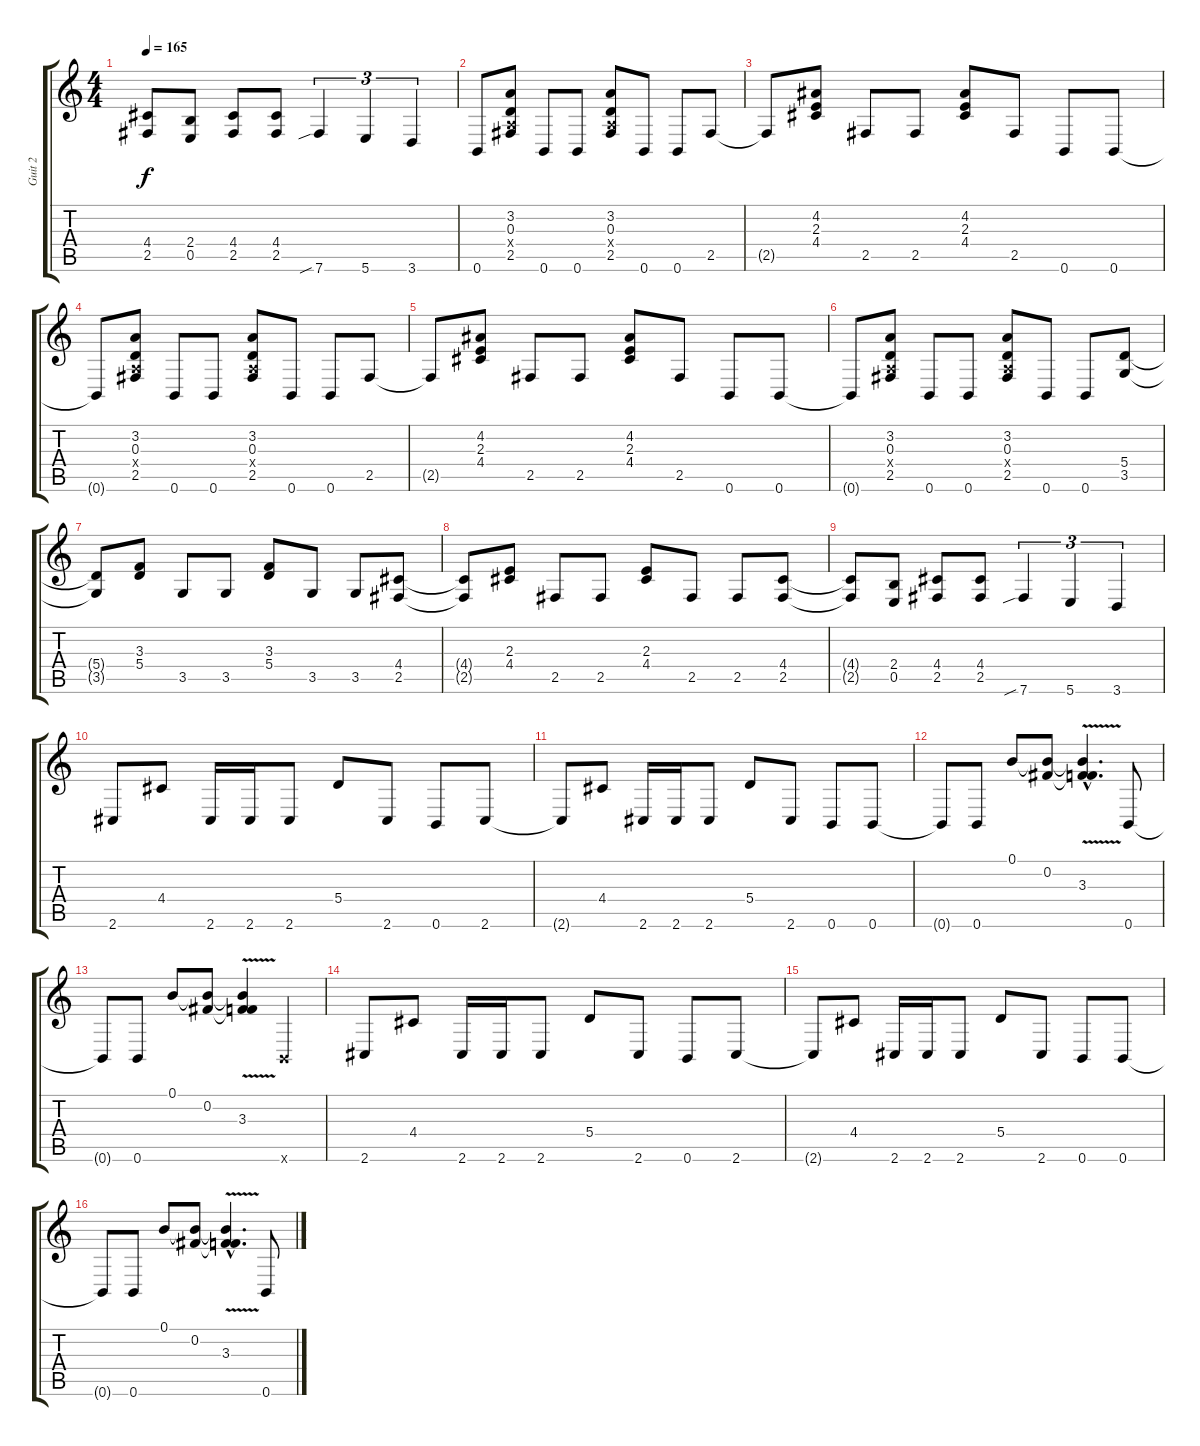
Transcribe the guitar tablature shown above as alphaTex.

\track ("Guit 2" "Guit 2") {instrument distortionguitar}
\staff {score tabs}
\tuning (B3 Gb3 D3 A2 E2 B1) {hide}
\ts (4 4)
\tempo 165
\clef g2
\ks c
(4.4{t} 2.5{t}).8{dy f} (2.4 0.5).8 (4.4 2.5).8 (4.4 2.5).8 7.6{sib}.4{tu (3 2)} 5.6.4{tu (3 2)} 3.6.4{tu (3 2)} |
0.6.8 (3.2 0.3 0.4{x} 2.5).8 0.6.8 0.6.8 (3.2 0.3 0.4{x} 2.5).8 0.6.8 0.6.8 2.5.8 |
2.5{t}.8 (4.2 2.3 4.4).8 2.5.8 2.5.8 (4.2 2.3 4.4).8 2.5.8 0.6.8 0.6.8 |
0.6{t}.8 (3.2 0.3 0.4{x} 2.5).8 0.6.8 0.6.8 (3.2 0.3 0.4{x} 2.5).8 0.6.8 0.6.8 2.5.8 |
2.5{t}.8 (4.2 2.3 4.4).8 2.5.8 2.5.8 (4.2 2.3 4.4).8 2.5.8 0.6.8 0.6.8 |
0.6{t}.8 (3.2 0.3 0.4{x} 2.5).8 0.6.8 0.6.8 (3.2 0.3 0.4{x} 2.5).8 0.6.8 0.6.8 (5.4 3.5).8 |
(5.4{t} 3.5{t}).8 (3.3 5.4).8 3.5.8 3.5.8 (3.3 5.4).8 3.5.8 3.5.8 (4.4 2.5).8 |
(4.4{t} 2.5{t}).8 (2.3 4.4).8 2.5.8 2.5.8 (2.3 4.4).8 2.5.8 2.5.8 (4.4 2.5).8 |
(4.4{t} 2.5{t}).8 (2.4 0.5).8 (4.4 2.5).8 (4.4 2.5).8 7.6{sib}.4{tu (3 2)} 5.6.4{tu (3 2)} 3.6.4{tu (3 2)} |
2.6.8 4.4.8 2.6.16 2.6.16 2.6.8 5.4.8 2.6.8 0.6.8 2.6.8 |
2.6{t}.8 4.4.8 2.6.16 2.6.16 2.6.8 5.4.8 2.6.8 0.6.8 0.6.8 |
0.6{t}.8 0.6.8 0.1.8 (0.1{t} 0.2).8 (0.1{hac t} 0.2{hac t} 3.3{v hac}).4{d} 0.6.8 |
0.6{t}.8 0.6.8 0.1.8 (0.1{t} 0.2).8 (0.1{t} 0.2{t} 3.3{v}).4 0.6{x}.4 |
2.6.8 4.4.8 2.6.16 2.6.16 2.6.8 5.4.8 2.6.8 0.6.8 2.6.8 |
2.6{t}.8 4.4.8 2.6.16 2.6.16 2.6.8 5.4.8 2.6.8 0.6.8 0.6.8 |
0.6{t}.8 0.6.8 0.1.8 (0.1{t} 0.2).8 (0.1{hac t} 0.2{hac t} 3.3{v hac}).4{d} 0.6.8
